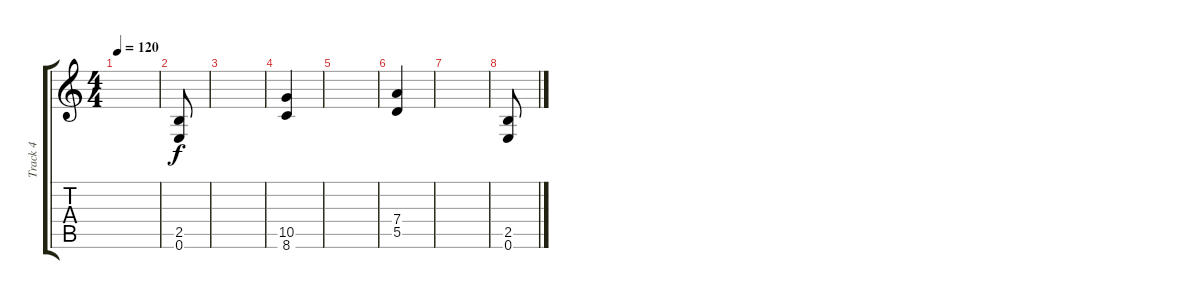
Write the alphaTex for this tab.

\track ("Track 4" "Track 4") {instrument distortionguitar}
\staff {score tabs}
\tuning (E4 B3 G3 D3 A2 E2) {hide}
\ts (4 4)
\tempo 120
\clef g2
\ks c
|
(2.5 0.6).8 |
|
(10.5 8.6).4 |
|
(7.4 5.5).4 |
|
(2.5 0.6).8
